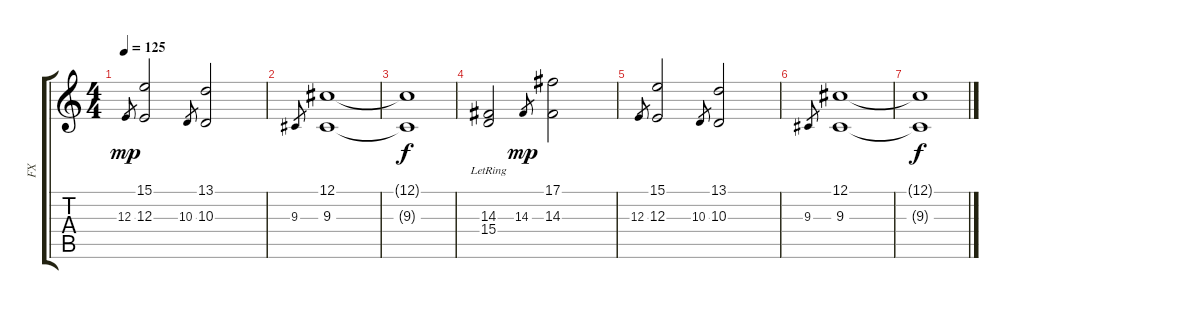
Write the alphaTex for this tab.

\track ("FX" "FX") {instrument lead5charang}
\staff {score tabs}
\tuning (Db4 Ab3 E3 B2 Gb2 B1) {hide}
\ts (4 4)
\tempo 125
\clef g2
\ks c
12.3.8{gr dy mp} (15.1 12.3).2 10.3.8{gr} (13.1 10.3).2 |
9.3.8{gr} (12.1 9.3).1 |
(12.1{t} 9.3{t}).1{dy f} |
(14.3 15.4{lr}).2 14.3.8{gr dy mp} (17.1 14.3).2 |
12.3.8{gr} (15.1 12.3).2 10.3.8{gr} (13.1 10.3).2 |
9.3.8{gr} (12.1 9.3).1 |
(12.1{t} 9.3{t}).1{dy f}
